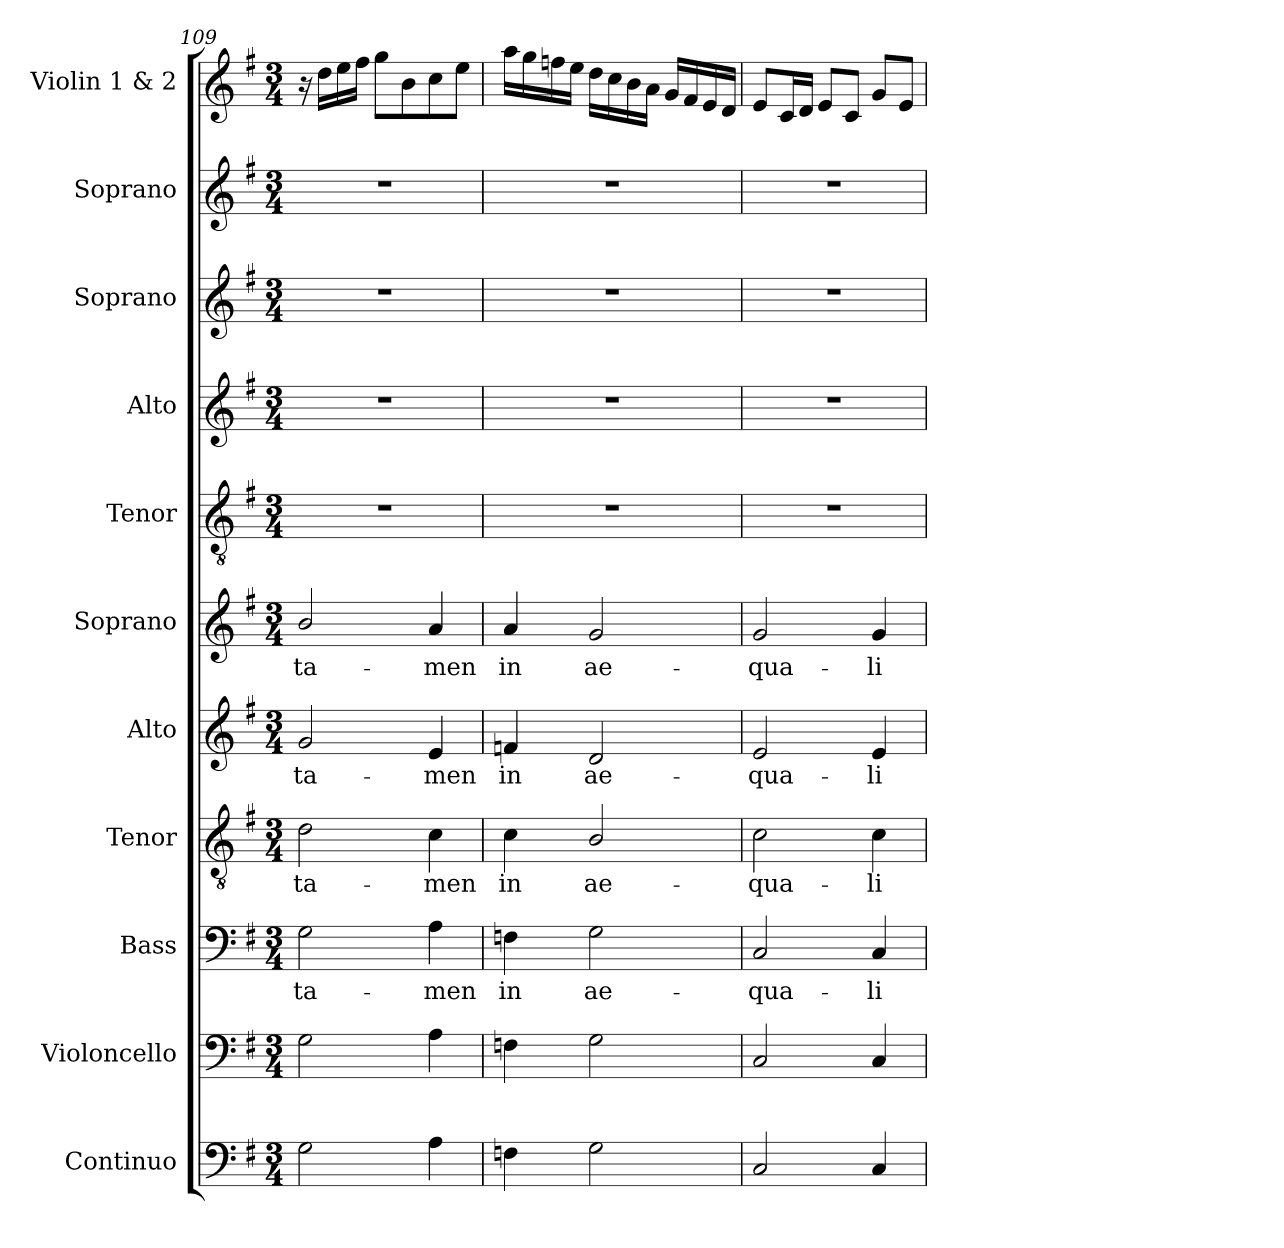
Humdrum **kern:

**kern	**kern	**kern	**text	**kern	**text	**kern	**text	**kern	**text	**kern	**kern	**kern	**kern	**kern
*part11	*part10	*part9	*part9	*part8	*part8	*part7	*part7	*part6	*part6	*part5	*part4	*part3	*part2	*part1
*staff11	*staff10	*staff9	*staff9	*staff8	*staff8	*staff7	*staff7	*staff6	*staff6	*staff5	*staff4	*staff3	*staff2	*staff1
*I"Continuo	*I"Violoncello	*I"Bass	*	*I"Tenor	*	*I"Alto	*	*I"Soprano	*	*I"Tenor	*I"Alto	*I"Soprano	*I"Soprano	*I"Violin 1 & 2
*I'Cont.	*I'Vc.	*I'B.	*	*I'T.	*	*I'A.	*	*I'S.	*	*I'T.	*I'A.	*I'S.	*I'S.	*I'Vln. 1/2
*clefF4	*clefF4	*clefF4	*	*clefGv2	*	*clefG2	*	*clefG2	*	*clefGv2	*clefG2	*clefG2	*clefG2	*clefG2
*	*	*	*	*ITrd7c12	*	*	*	*	*	*ITrd7c12	*	*	*	*
*k[f#]	*k[f#]	*k[f#]	*	*k[f#]	*	*k[f#]	*	*k[f#]	*	*k[f#]	*k[f#]	*k[f#]	*k[f#]	*k[f#]
*G:	*G:	*G:	*	*G:	*	*G:	*	*G:	*	*G:	*G:	*G:	*G:	*G:
*M3/4	*M3/4	*M3/4	*	*M3/4	*	*M3/4	*	*M3/4	*	*M3/4	*M3/4	*M3/4	*M3/4	*M3/4
=109	=109	=109	=109	=109	=109	=109	=109	=109	=109	=109	=109	=109	=109	=109
!	!	!	!LO:LY:b:color=#000000	!	!	!	!	!	!	!	!	!	!	!
!	!	!	!	!	!LO:LY:b:color=#000000	!	!	!	!	!	!	!	!	!
!	!	!	!	!	!	!	!LO:LY:b:color=#000000	!	!	!	!	!	!	!
!	!	!	!	!	!	!	!	!	!LO:LY:b:color=#000000	!LO:N:vis=1	!LO:N:vis=1	!LO:N:vis=1	!LO:N:vis=1	!
2Gi\	2Gi\	2Gi\	ta-	2Di\	ta-	2gi/	ta-	2bi/	ta-	2.r	2.r	2.r	2.r	16r
.	.	.	.	.	.	.	.	.	.	.	.	.	.	16ddi\LL
.	.	.	.	.	.	.	.	.	.	.	.	.	.	16eei\
.	.	.	.	.	.	.	.	.	.	.	.	.	.	16ff#i\JJ
.	.	.	.	.	.	.	.	.	.	.	.	.	.	8ggi\L
.	.	.	.	.	.	.	.	.	.	.	.	.	.	8bi\
!	!	!	!LO:LY:b:color=#000000	!	!	!	!	!	!	!	!	!	!	!
!	!	!	!	!	!LO:LY:b:color=#000000	!	!	!	!	!	!	!	!	!
!	!	!	!	!	!	!	!LO:LY:b:color=#000000	!	!	!	!	!	!	!
!	!	!	!	!	!	!	!	!	!LO:LY:b:color=#000000	!	!	!	!	!
4Ai\	4Ai\	4Ai\	-men	4Ci\	-men	4ei/	-men	4ai/	-men	.	.	.	.	8cci\
.	.	.	.	.	.	.	.	.	.	.	.	.	.	8eei\J
=110	=110	=110	=110	=110	=110	=110	=110	=110	=110	=110	=110	=110	=110	=110
!	!	!	!LO:LY:b:color=#000000	!	!	!	!	!	!	!	!	!	!	!
!	!	!	!	!	!LO:LY:b:color=#000000	!	!	!	!	!	!	!	!	!
!	!	!	!	!	!	!	!LO:LY:b:color=#000000	!	!	!	!	!	!	!
!	!	!	!	!	!	!	!	!	!LO:LY:b:color=#000000	!LO:N:vis=1	!LO:N:vis=1	!LO:N:vis=1	!LO:N:vis=1	!
4Fni\	4Fni\	4Fni\	in	4Ci\	in	4fni/	in	4ai/	in	2.r	2.r	2.r	2.r	16aai\LL
.	.	.	.	.	.	.	.	.	.	.	.	.	.	16ggi\
.	.	.	.	.	.	.	.	.	.	.	.	.	.	16ffni\
.	.	.	.	.	.	.	.	.	.	.	.	.	.	16eei\JJ
!	!	!	!LO:LY:b:color=#000000	!	!	!	!	!	!	!	!	!	!	!
!	!	!	!	!	!LO:LY:b:color=#000000	!	!	!	!	!	!	!	!	!
!	!	!	!	!	!	!	!LO:LY:b:color=#000000	!	!	!	!	!	!	!
!	!	!	!	!	!	!	!	!	!LO:LY:b:color=#000000	!	!	!	!	!
2Gi\	2Gi\	2Gi\	ae-	2BBi/	ae-	2di/	ae-	2gi/	ae-	.	.	.	.	16ddi\LL
.	.	.	.	.	.	.	.	.	.	.	.	.	.	16cci\
.	.	.	.	.	.	.	.	.	.	.	.	.	.	16bi\
.	.	.	.	.	.	.	.	.	.	.	.	.	.	16ai\JJ
.	.	.	.	.	.	.	.	.	.	.	.	.	.	16gi/LL
.	.	.	.	.	.	.	.	.	.	.	.	.	.	16f#i/
.	.	.	.	.	.	.	.	.	.	.	.	.	.	16ei/
.	.	.	.	.	.	.	.	.	.	.	.	.	.	16di/JJ
=111	=111	=111	=111	=111	=111	=111	=111	=111	=111	=111	=111	=111	=111	=111
!	!	!	!LO:LY:b:color=#000000	!	!	!	!	!	!	!	!	!	!	!
!	!	!	!	!	!LO:LY:b:color=#000000	!	!	!	!	!	!	!	!	!
!	!	!	!	!	!	!	!LO:LY:b:color=#000000	!	!	!	!	!	!	!
!	!	!	!	!	!	!	!	!	!LO:LY:b:color=#000000	!LO:N:vis=1	!LO:N:vis=1	!LO:N:vis=1	!LO:N:vis=1	!
2Ci/	2Ci/	2Ci/	-qua-	2Ci\	-qua-	2ei/	-qua-	2gi/	-qua-	2.r	2.r	2.r	2.r	8ei/L
.	.	.	.	.	.	.	.	.	.	.	.	.	.	16ci/L
.	.	.	.	.	.	.	.	.	.	.	.	.	.	16di/JJ
.	.	.	.	.	.	.	.	.	.	.	.	.	.	8ei/L
.	.	.	.	.	.	.	.	.	.	.	.	.	.	8ci/J
!	!	!	!LO:LY:b:color=#000000	!	!	!	!	!	!	!	!	!	!	!
!	!	!	!	!	!LO:LY:b:color=#000000	!	!	!	!	!	!	!	!	!
!	!	!	!	!	!	!	!LO:LY:b:color=#000000	!	!	!	!	!	!	!
!	!	!	!	!	!	!	!	!	!LO:LY:b:color=#000000	!	!	!	!	!
4Ci/	4Ci/	4Ci/	-li	4Ci\	-li	4ei/	-li	4gi/	-li	.	.	.	.	8gi/L
.	.	.	.	.	.	.	.	.	.	.	.	.	.	8ei/J
=	=	=	=	=	=	=	=	=	=	=	=	=	=	=
*-	*-	*-	*-	*-	*-	*-	*-	*-	*-	*-	*-	*-	*-	*-
